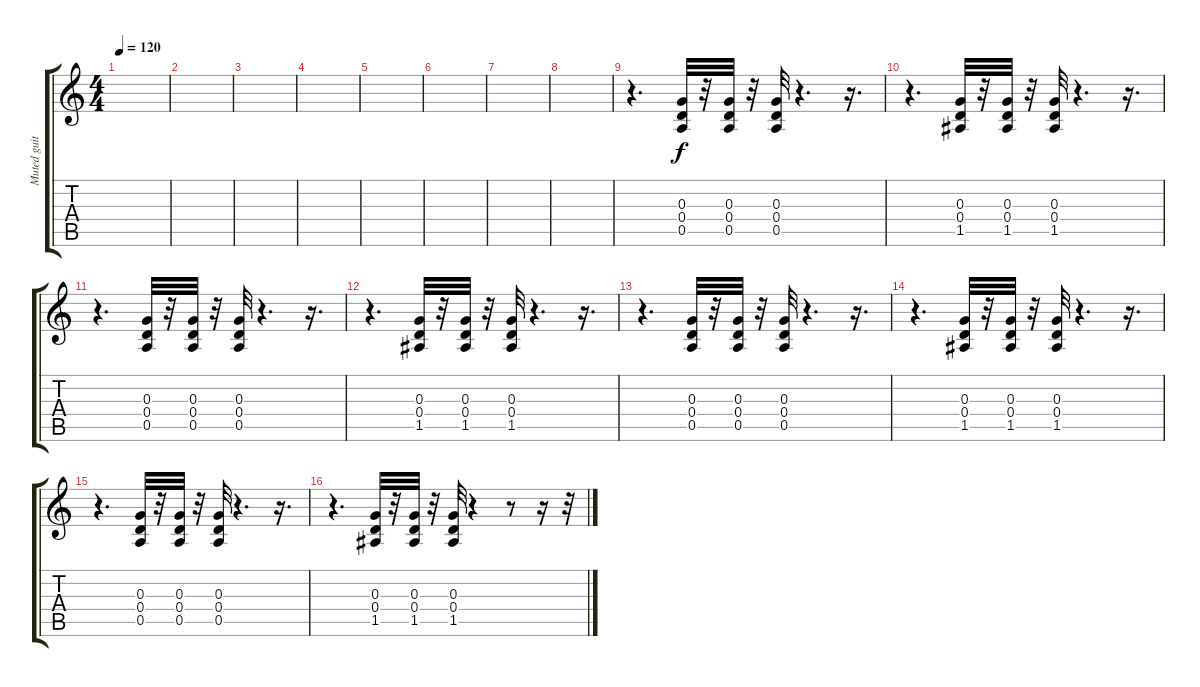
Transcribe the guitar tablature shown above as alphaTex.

\track ("Muted guitar" "Muted guit") {instrument electricguitarmuted}
\staff {score tabs}
\tuning (E4 B3 G3 D3 A2 E2) {hide}
\ts (4 4)
\tempo 120
\clef g2
\ks c
|
|
|
|
|
|
|
|
r.4{d} (0.3 0.4 0.5).32 r.32 (0.3 0.4 0.5).32 r.32 (0.3 0.4 0.5).32 r.4{d} r.16{d} |
r.4{d} (0.3 0.4 1.5).32 r.32 (0.3 0.4 1.5).32 r.32 (0.3 0.4 1.5).32 r.4{d} r.16{d} |
r.4{d} (0.3 0.4 0.5).32 r.32 (0.3 0.4 0.5).32 r.32 (0.3 0.4 0.5).32 r.4{d} r.16{d} |
r.4{d} (0.3 0.4 1.5).32 r.32 (0.3 0.4 1.5).32 r.32 (0.3 0.4 1.5).32 r.4{d} r.16{d} |
r.4{d} (0.3 0.4 0.5).32 r.32 (0.3 0.4 0.5).32 r.32 (0.3 0.4 0.5).32 r.4{d} r.16{d} |
r.4{d} (0.3 0.4 1.5).32 r.32 (0.3 0.4 1.5).32 r.32 (0.3 0.4 1.5).32 r.4{d} r.16{d} |
r.4{d} (0.3 0.4 0.5).32 r.32 (0.3 0.4 0.5).32 r.32 (0.3 0.4 0.5).32 r.4{d} r.16{d} |
r.4{d} (0.3 0.4 1.5).32 r.32 (0.3 0.4 1.5).32 r.32 (0.3 0.4 1.5).32 r.4 r.8 r.16 r.32
